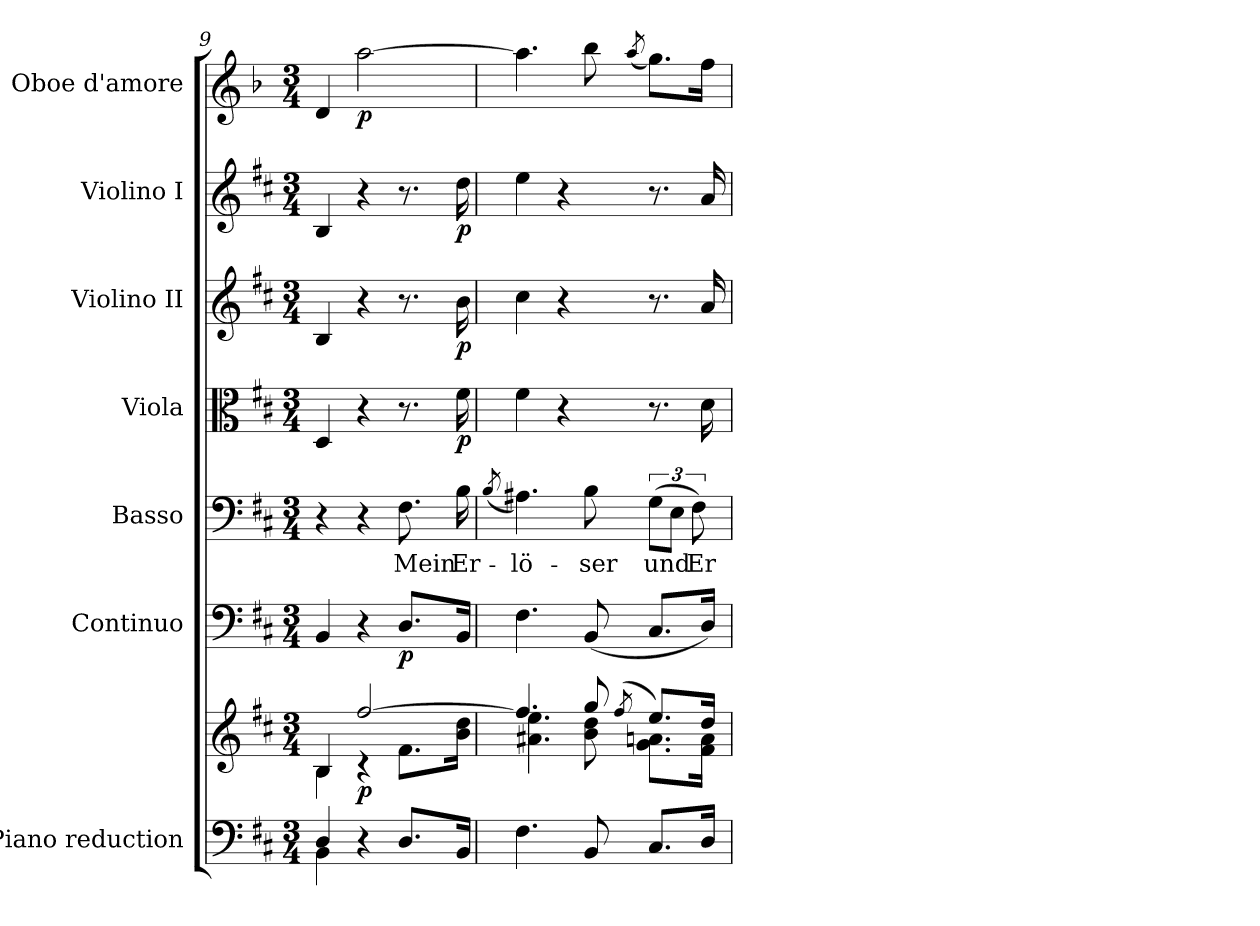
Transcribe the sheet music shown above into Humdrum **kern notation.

**kern	**kern	**dynam	**kern	**dynam	**kern	**text	**kern	**dynam	**kern	**dynam	**kern	**dynam	**kern	**dynam
*part7	*part7	*part7	*part6	*part6	*part5	*part5	*part4	*part4	*part3	*part3	*part2	*part2	*part1	*part1
*staff8	*staff7	*staff7/8	*staff6	*staff6	*staff5	*staff5	*staff4	*staff4	*staff3	*staff3	*staff2	*staff2	*staff1	*staff1
*I"Piano reduction	*	*	*I"Continuo	*	*I"Basso	*	*I"Viola	*	*I"Violino II	*	*I"Violino I	*	*I"Oboe d'amore	*
*I'Pno	*	*	*	*	*	*	*	*	*	*	*	*	*I'Ob	*
*clefF4	*clefG2	*	*clefF4	*	*clefF4	*	*clefC3	*	*clefG2	*	*clefG2	*	*clefG2	*
*	*	*	*	*	*	*	*	*	*	*	*	*	*ITrd2c3	*
*k[f#c#]	*k[f#c#]	*	*k[f#c#]	*	*k[f#c#]	*	*k[f#c#]	*	*k[f#c#]	*	*k[f#c#]	*	*k[f#c#]	*
*M3/4	*M3/4	*	*M3/4	*	*M3/4	*	*M3/4	*	*M3/4	*	*M3/4	*	*M3/4	*
=9	=9	=9	=9	=9	=9	=9	=9	=9	=9	=9	=9	=9	=9	=9
*^	*^	*	*	*	*	*	*	*	*	*	*	*	*	*
4D/	4BB\	4B/	4B\	.	4BB/	.	4r	.	4D/	.	4B/	.	4B/	.	4B/	.
!	!	!	!	!LO:DY:b	!	!	!	!	!	!	!	!	!	!	!	!LO:DY:b
4r	4ryy	[2ff#/	4r	p	4r	.	4r	.	4r	.	4r	.	4r	.	[2ff#\	p
!	!	!	!	!	!	!LO:DY:b	!	!LO:LY:b	!	!	!	!	!	!	!	!
8.D/L	4ryy	.	8.f#\L	.	8.D/L	p	8.F#\	Mein	8.r	.	8.r	.	8.r	.	.	.
!	!	!	!	!	!	!	!	!LO:LY:b	!	!LO:DY:b	!	!LO:DY:b	!	!LO:DY:b	!	!
16BB/Jk	.	.	16b\ 16dd\Jk	.	16BB/Jk	.	16B\	Er-	16f#\	p	16b\	p	16dd\	p	.	.
*v	*v	*	*	*	*	*	*	*	*	*	*	*	*	*	*	*
=10	=10	=10	=10	=10	=10	=10	=10	=10	=10	=10	=10	=10	=10	=10	=10
.	.	.	.	.	.	(8qB/	.	.	.	.	.	.	.	.	.
!	!	!	!	!	!	!	!LO:LY:b	!	!	!	!	!	!	!	!
4.F#\	4.ff#/]	4.a#X\ 4.ee\	.	4.F#\	.	4.A#X\)	lö-	4f#\	.	4cc#\	.	4ee\	.	4.ff#\]	.
.	.	.	.	.	.	.	.	4r	.	4r	.	4r	.	.	.
!	!	!	!	!	!	!	!LO:LY:b	!	!	!	!	!	!	!	!
8BB/	8gg/	8b\ 8dd\	.	(8BB/	.	8B\	ser	.	.	.	.	.	.	8gg\	.
.	(8qff#/	.	.	.	.	.	.	.	.	.	.	.	.	(8qff#/	.
!	!	!	!	!	!	!	!LO:LY:b	!	!	!	!	!	!	!	!
8.C#/L	8.ee/L)	8.g\ 8.an\L	.	8.C#/L	.	(12G\L	und	8.r	.	8.r	.	8.r	.	8.ee\L)	.
.	.	.	.	.	.	12E\J	.	.	.	.	.	.	.	.	.
!	!	!	!	!	!	!	!LO:LY:b	!	!	!	!	!	!	!	!
.	.	.	.	.	.	12F#\)	Er-	.	.	.	.	.	.	.	.
16D/Jk	16dd/Jk	16f#\ 16a\Jk	.	16D/Jk)	.	.	.	16d\	.	16a/	.	16a/	.	16dd\Jk	.
*	*v	*v	*	*	*	*	*	*	*	*	*	*	*	*	*
=	=	=	=	=	=	=	=	=	=	=	=	=	=	=
*-	*-	*-	*-	*-	*-	*-	*-	*-	*-	*-	*-	*-	*-	*-
